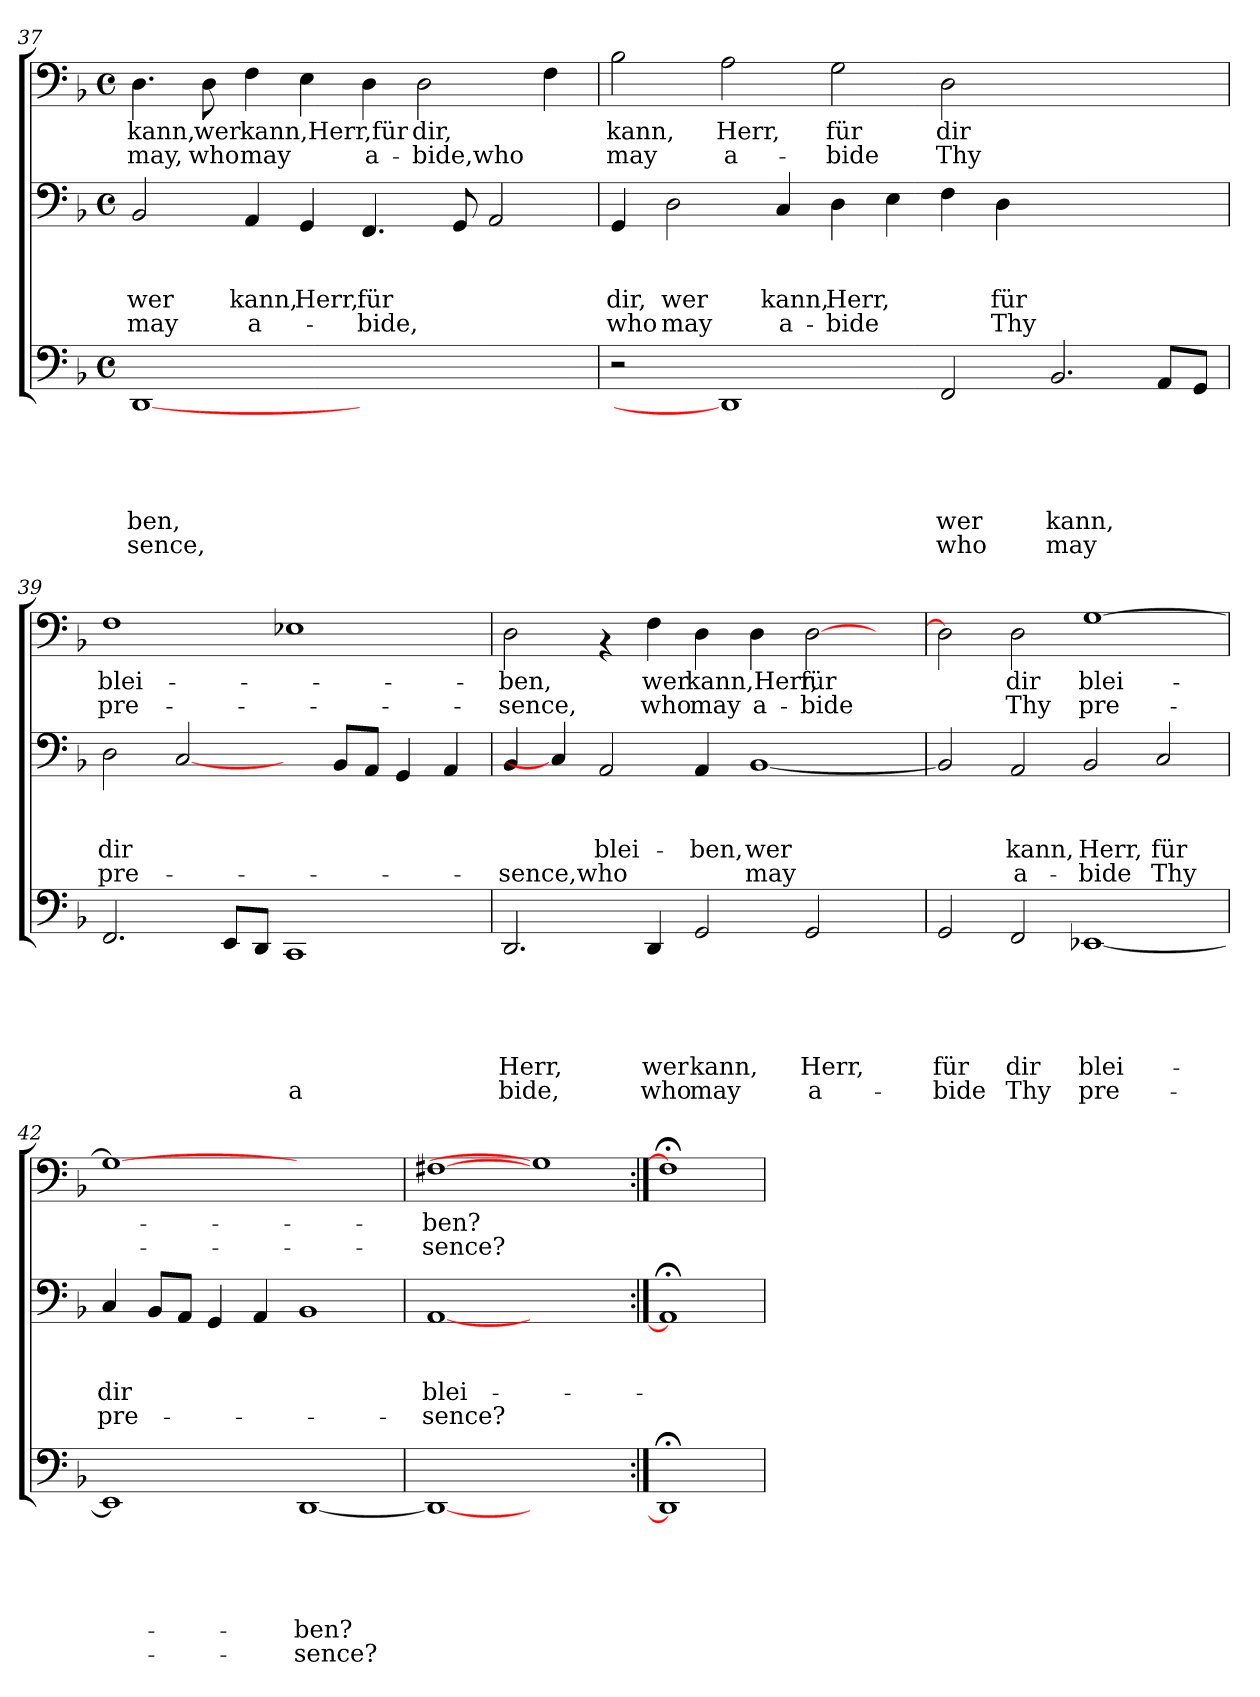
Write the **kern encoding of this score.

**kern	**text	**text	**text	**text	**text	**text	**kern	**text	**text	**text	**text	**kern	**text	**text
*part3	*part3	*part3	*part3	*part3	*part3	*part3	*part2	*part2	*part2	*part2	*part2	*part1	*part1	*part1
*staff3	*staff3	*staff3	*staff3	*staff3	*staff3	*staff3	*staff2	*staff2	*staff2	*staff2	*staff2	*staff1	*staff1	*staff1
*clefF4	*	*	*	*	*	*	*clefF4	*	*	*	*	*clefF4	*	*
*k[b-]	*	*	*	*	*	*	*k[b-]	*	*	*	*	*k[b-]	*	*
*F:	*	*	*	*	*	*	*F:	*	*	*	*	*F:	*	*
*M4/4	*	*	*	*	*	*	*M4/4	*	*	*	*	*M4/4	*	*
*met(c)	*	*	*	*	*	*	*met(c)	*	*	*	*	*met(c)	*	*
=37	=37	=37	=37	=37	=37	=37	=37	=37	=37	=37	=37	=37	=37	=37
!	!	!	!	!	!LO:LY:b	!LO:LY:b	!	!	!	!LO:LY:b	!LO:LY:b	!	!LO:LY:b	!LO:LY:b
[1DD	.	.	.	.	-ben,	-sence,	2BB-/	.	.	wer	may	4.D\	kann,	may,
!	!	!	!	!	!	!	!	!	!	!	!	!	!LO:LY:b	!LO:LY:b
.	.	.	.	.	.	.	.	.	.	.	.	8D\	wer	who
!	!	!	!	!	!	!	!	!	!	!LO:LY:b	!LO:LY:b	!	!LO:LY:b	!LO:LY:b
.	.	.	.	.	.	.	4AA/	.	.	kann,	a-	4F\	kann,Herr,für	may
!	!	!	!	!	!	!	!	!	!	!LO:LY:b	!	!	!	!
.	.	.	.	.	.	.	4GG/	.	.	Herr,	.	4E\	.	.
!	!	!	!	!	!	!	!	!	!	!LO:LY:b	!LO:LY:b	!	!	!LO:LY:b
1ryy	.	.	.	.	.	.	4.FF/	.	.	für	-bide,	4D\	.	a-
!	!	!	!	!	!	!	!	!	!	!	!	!	!LO:LY:b	!LO:LY:b
.	.	.	.	.	.	.	.	.	.	.	.	2D\	dir,	-bide,who
.	.	.	.	.	.	.	8GG/	.	.	.	.	.	.	.
.	.	.	.	.	.	.	2AA/	.	.	.	.	.	.	.
.	.	.	.	.	.	.	.	.	.	.	.	4F\	.	.
=38	=38	=38	=38	=38	=38	=38	=38	=38	=38	=38	=38	=38	=38	=38
!	!	!	!	!	!	!	!	!	!	!LO:LY:b	!LO:LY:b	!	!LO:LY:b	!LO:LY:b
2r	.	.	.	.	.	.	4GG/	.	.	dir,	who	2B-\	kann,	may
!	!	!	!	!	!	!	!	!	!	!LO:LY:b	!LO:LY:b	!	!	!
.	.	.	.	.	.	.	2D\	.	.	wer	may	.	.	.
!	!	!	!	!	!	!	!	!	!	!	!	!	!LO:LY:b	!LO:LY:b
1DD]	.	.	.	.	.	.	.	.	.	.	.	2A\	Herr,	a-
!	!	!	!	!	!	!	!	!	!	!LO:LY:b	!LO:LY:b	!	!	!
.	.	.	.	.	.	.	4C/	.	.	kann,	a-	.	.	.
!	!	!	!	!	!	!	!	!	!	!LO:LY:b	!LO:LY:b	!	!LO:LY:b	!LO:LY:b
.	.	.	.	.	.	.	4D\	.	.	Herr,	-bide	2G\	für	-bide
.	.	.	.	.	.	.	4E\	.	.	.	.	.	.	.
!	!	!	!	!	!LO:LY:b	!LO:LY:b	!	!	!	!	!	!	!LO:LY:b	!LO:LY:b
2FF/	.	.	.	.	wer	who	4F\	.	.	.	.	2D\	dir	Thy
!	!	!	!	!	!	!	!	!	!	!LO:LY:b	!LO:LY:b	!	!	!
.	.	.	.	.	.	.	4D\	.	.	für	Thy	.	.	.
!	!	!	!	!	!LO:LY:b	!LO:LY:b	!	!	!	!	!	!	!	!
2.BB-/	.	.	.	.	kann,	may	1ryy	.	.	.	.	1ryy	.	.
8AA/L	.	.	.	.	.	.	.	.	.	.	.	.	.	.
8GG/J	.	.	.	.	.	.	.	.	.	.	.	.	.	.
!!LO:LB:g=z
=39	=39	=39	=39	=39	=39	=39	=39	=39	=39	=39	=39	=39	=39	=39
!	!	!	!	!	!	!	!	!	!	!LO:LY:b	!LO:LY:b	!	!LO:LY:b	!LO:LY:b
2.FF/	.	.	.	.	.	.	2D\	.	.	dir	pre-	1F	blei-	pre-
.	.	.	.	.	.	.	[2C/	.	.	.	.	.	.	.
8EE/L	.	.	.	.	.	.	.	.	.	.	.	.	.	.
8DD/J	.	.	.	.	.	.	.	.	.	.	.	.	.	.
!	!	!	!	!	!	!LO:LY:b	!	!	!	!	!	!	!	!
1CC	.	.	.	.	.	a	4ryy	.	.	.	.	1E-X	.	.
.	.	.	.	.	.	.	8BB-/L	.	.	.	.	.	.	.
.	.	.	.	.	.	.	8AA/J	.	.	.	.	.	.	.
.	.	.	.	.	.	.	4GG/	.	.	.	.	.	.	.
.	.	.	.	.	.	.	4AA/	.	.	.	.	.	.	.
=40	=40	=40	=40	=40	=40	=40	=40	=40	=40	=40	=40	=40	=40	=40
!	!	!	!	!	!LO:LY:b	!LO:LY:b	!	!	!	!	!LO:LY:b	!	!LO:LY:b	!LO:LY:b
2.DD/	.	.	.	.	Herr,	bide,	4BB-/	.	.	.	-sence,who	2D\	-ben,	-sence,
.	.	.	.	.	.	.	4C/]	.	.	.	.	.	.	.
!	!	!	!	!	!	!	!	!	!	!LO:LY:b	!	!	!	!
.	.	.	.	.	.	.	2AA/	.	.	blei-	.	4rAA	.	.
!	!	!	!	!	!LO:LY:b	!LO:LY:b	!	!	!	!	!	!	!LO:LY:b	!LO:LY:b
4DD/	.	.	.	.	wer	who	.	.	.	.	.	4F\	wer	who
!	!	!	!	!	!LO:LY:b	!LO:LY:b	!	!	!	!LO:LY:b	!	!	!LO:LY:b	!LO:LY:b
2GG/	.	.	.	.	kann,	may	4AA/	.	.	-ben,	.	4D\	kann,Herr,	may
!	!	!	!	!	!	!	!	!	!	!LO:LY:b	!LO:LY:b	!	!	!LO:LY:b
.	.	.	.	.	.	.	[<1BB-	.	.	wer	may	4D\	.	a-
!	!	!	!	!	!LO:LY:b	!LO:LY:b	!	!	!	!	!	!	!LO:LY:b	!LO:LY:b
2GG/	.	.	.	.	Herr,	a-	.	.	.	.	.	[>2D\	für	-bide
4ryy	.	.	.	.	.	.	.	.	.	.	.	4ryy	.	.
=41	=41	=41	=41	=41	=41	=41	=41	=41	=41	=41	=41	=41	=41	=41
!	!	!	!	!	!LO:LY:b	!LO:LY:b	!	!	!	!	!	!	!	!
2GG/	.	.	.	.	für	-bide	2BB-/]	.	.	.	.	2D\]	.	.
!	!	!	!	!	!LO:LY:b	!LO:LY:b	!	!	!	!LO:LY:b	!LO:LY:b	!	!LO:LY:b	!LO:LY:b
2FF/	.	.	.	.	dir	Thy	2AA/	.	.	kann,	a-	2D\	dir	Thy
!	!	!	!	!	!LO:LY:b	!LO:LY:b	!	!	!	!LO:LY:b	!LO:LY:b	!	!LO:LY:b	!LO:LY:b
[<1EE-X	.	.	.	.	blei-	pre-	2BB-/	.	.	Herr,	-bide	[>1G	blei-	pre-
!	!	!	!	!	!	!	!	!	!	!LO:LY:b	!LO:LY:b	!	!	!
.	.	.	.	.	.	.	2C/	.	.	für	Thy	.	.	.
=42	=42	=42	=42	=42	=42	=42	=42	=42	=42	=42	=42	=42	=42	=42
!	!	!	!	!	!	!	!	!	!	!LO:LY:b	!LO:LY:b	!	!	!
1EE-]	.	.	.	.	.	.	4C/	.	.	dir	pre-	1G_	.	.
.	.	.	.	.	.	.	8BB-/L	.	.	.	.	.	.	.
.	.	.	.	.	.	.	8AA/J	.	.	.	.	.	.	.
.	.	.	.	.	.	.	4GG/	.	.	.	.	.	.	.
.	.	.	.	.	.	.	4AA/	.	.	.	.	.	.	.
!	!	!	!	!	!LO:LY:b	!LO:LY:b	!	!	!	!	!	!	!	!
[<1DD	.	.	.	.	-ben?	-sence?	1BB-	.	.	.	.	1ryy	.	.
=43	=43	=43	=43	=43	=43	=43	=43	=43	=43	=43	=43	=43	=43	=43
!	!	!	!	!	!	!	!	!	!	!LO:LY:b	!LO:LY:b	!	!LO:LY:b	!LO:LY:b
1DD_	.	.	.	.	.	.	[1AA	.	.	blei-	-sence?	[1F#X	-ben?	-sence?
1ryy	.	.	.	.	.	.	1ryy	.	.	.	.	1G]	.	.
=44:|!	=44:|!	=44:|!	=44:|!	=44:|!	=44:|!	=44:|!	=44:|!	=44:|!	=44:|!	=44:|!	=44:|!	=44:|!	=44:|!	=44:|!
1DD;]	.	.	.	.	.	.	1AA;]	.	.	.	.	1F#;]	.	.
=	=	=	=	=	=	=	=	=	=	=	=	=	=	=
*-	*-	*-	*-	*-	*-	*-	*-	*-	*-	*-	*-	*-	*-	*-
